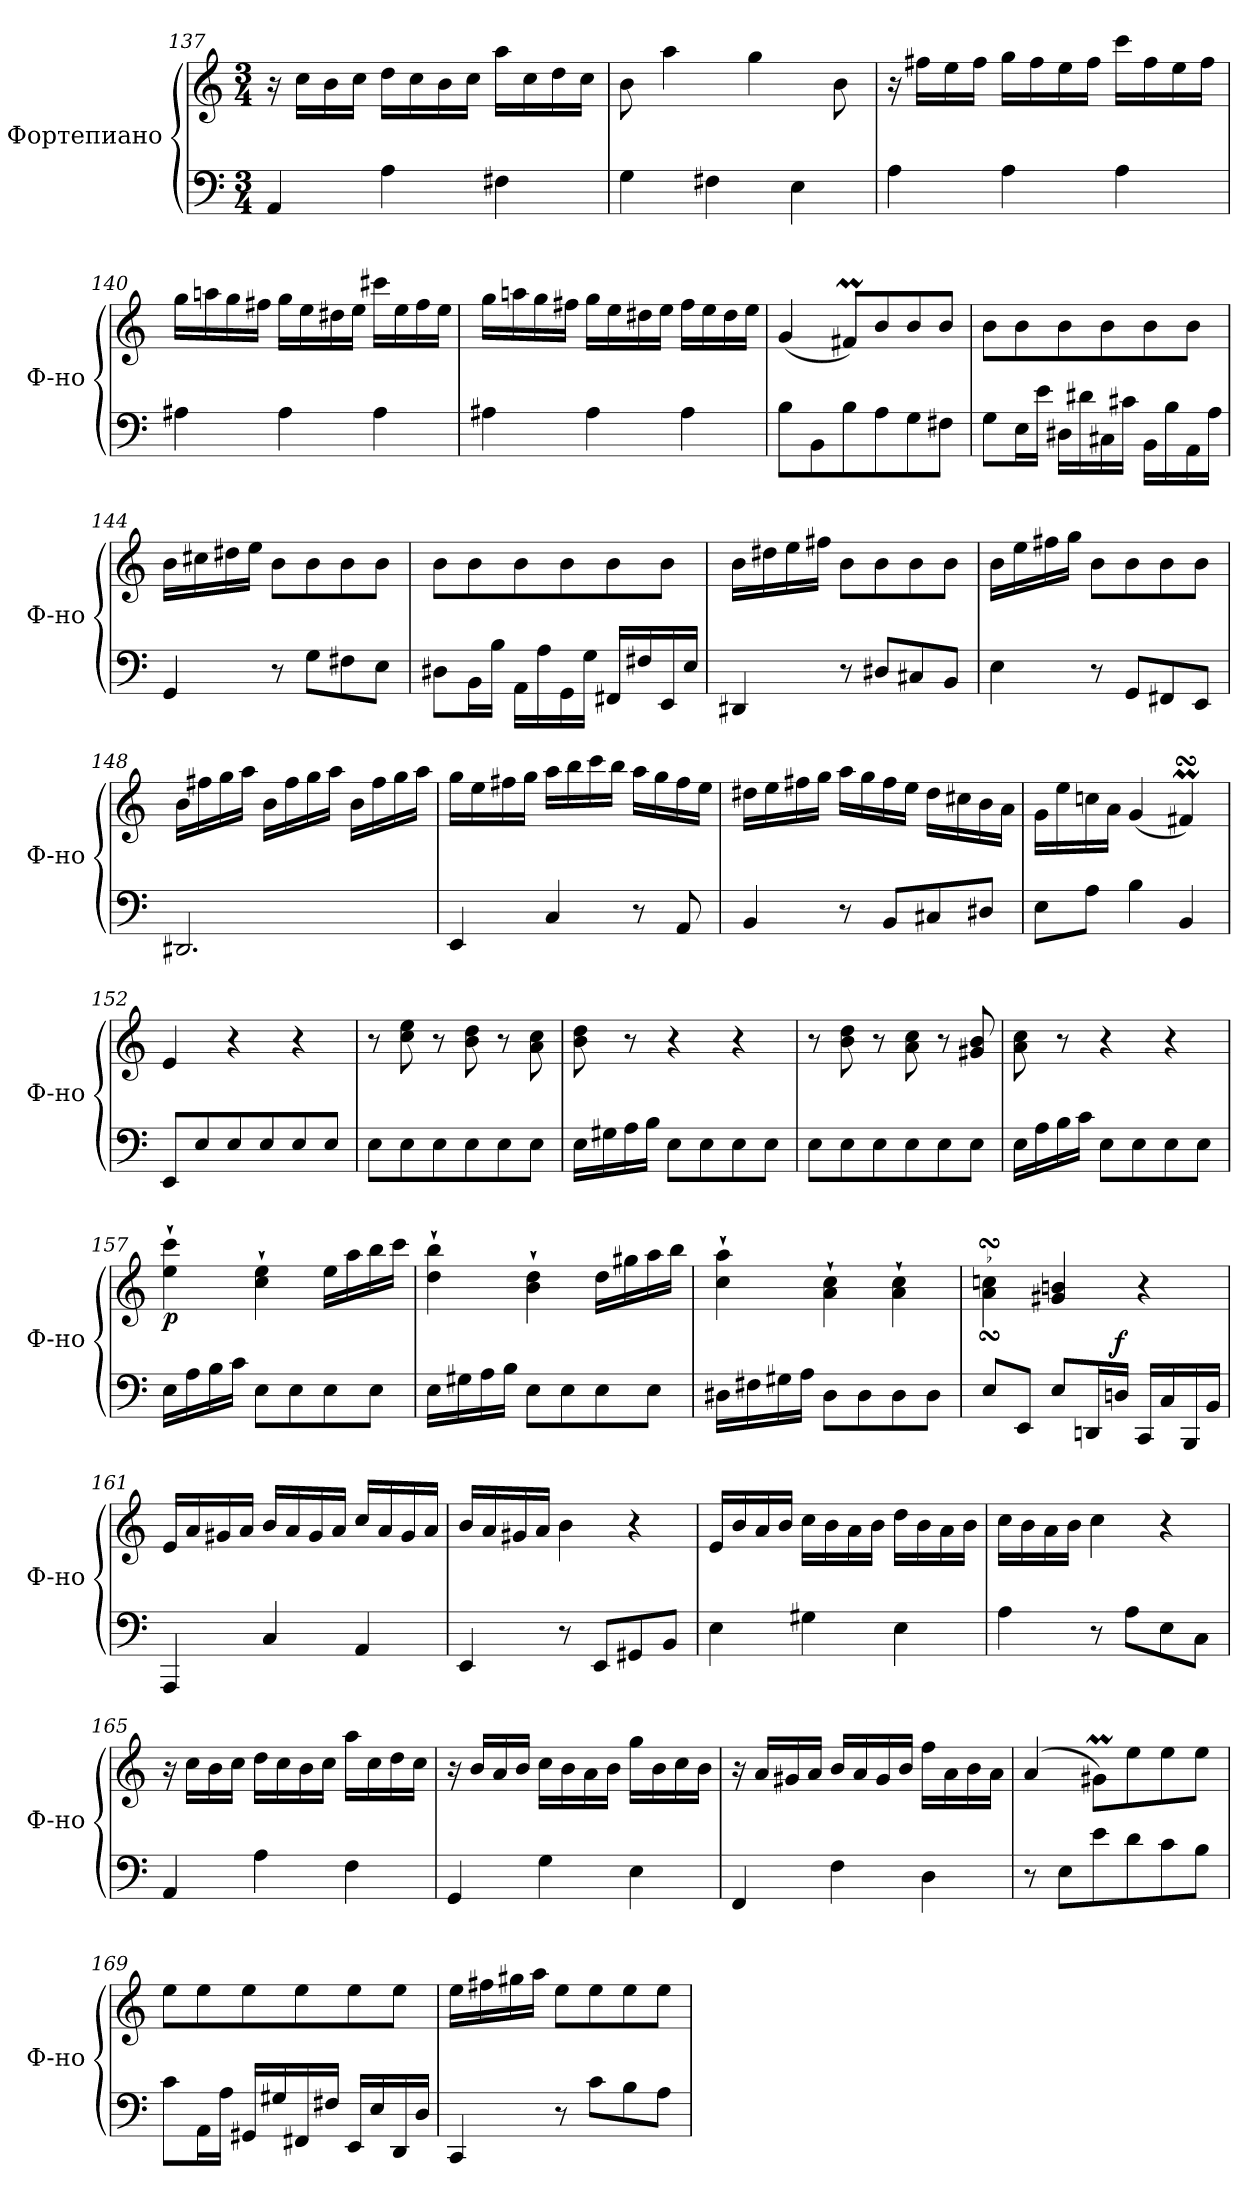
**kern	**kern	**dynam
*part1	*part1	*part1
*staff2	*staff1	*staff1/2
*I"Фортепиано	*	*
*I'Ф-но	*	*
*clefF4	*clefG2	*
*k[]	*k[]	*
*M3/4	*M3/4	*
=137	=137	=137
4AA/	16r	.
.	16cc\LL	.
.	16b\	.
.	16cc\JJ	.
4A\	16dd\LL	.
.	16cc\	.
.	16b\	.
.	16cc\JJ	.
4F#X\	16aa\LL	.
.	16cc\	.
.	16dd\	.
.	16cc\JJ	.
=138	=138	=138
4G\	8b\	.
.	4aa\	.
4F#X\	.	.
.	4gg\	.
4E\	.	.
.	8b\	.
=139	=139	=139
4A\	16r	.
.	16ff#X\LL	.
.	16ee\	.
.	16ff#\JJ	.
4A\	16gg\LL	.
.	16ff#\	.
.	16ee\	.
.	16ff#\JJ	.
4A\	16ccc\LL	.
.	16ff#\	.
.	16ee\	.
.	16ff#\JJ	.
!!LO:LB:g=z
=140	=140	=140
4A#X\	16gg\LL	.
.	16aan\	.
.	16gg\	.
.	16ff#X\JJ	.
4A#\	16gg\LL	.
.	16ee\	.
.	16dd#X\	.
.	16ee\JJ	.
4A#\	16ccc#X\LL	.
.	16ee\	.
.	16ff#\	.
.	16ee\JJ	.
=141	=141	=141
4A#X\	16gg\LL	.
.	16aan\	.
.	16gg\	.
.	16ff#X\JJ	.
4A#\	16gg\LL	.
.	16ee\	.
.	16dd#X\	.
.	16ee\JJ	.
4A#\	16ff#\LL	.
.	16ee\	.
.	16dd#\	.
.	16ee\JJ	.
=142	=142	=142
8B\L	(<4g/	.
8BB\	.	.
8B\	8f#Xm/L)	.
8A\	8b/	.
8G\	8b/	.
8F#X\J	8b/J	.
=143	=143	=143
8G\L	8b\L	.
16E\L	8b\	.
16e\JJ	.	.
16D#X\LL	8b\	.
16d#X\	.	.
16C#X\	8b\	.
16c#X\JJ	.	.
16BB\LL	8b\	.
16B\	.	.
16AA\	8b\J	.
16A\JJ	.	.
!!LO:LB:g=z
=144	=144	=144
4GG/	16b\LL	.
.	16cc#X\	.
.	16dd#X\	.
.	16ee\JJ	.
8r	8b\L	.
8G\L	8b\	.
8F#X\	8b\	.
8E\J	8b\J	.
=145	=145	=145
8D#X\L	8b\L	.
16BB\L	8b\	.
16B\JJ	.	.
16AA\LL	8b\	.
16A\	.	.
16GG\	8b\	.
16G\JJ	.	.
16FF#X/LL	8b\	.
16F#X/	.	.
16EE/	8b\J	.
16E/JJ	.	.
=146	=146	=146
4DD#X/	16b\LL	.
.	16dd#X\	.
.	16ee\	.
.	16ff#X\JJ	.
8r	8b\L	.
8D#X/L	8b\	.
8C#X/	8b\	.
8BB/J	8b\J	.
=147	=147	=147
4E\	16b\LL	.
.	16ee\	.
.	16ff#X\	.
.	16gg\JJ	.
8r	8b\L	.
8GG/L	8b\	.
8FF#X/	8b\	.
8EE/J	8b\J	.
!!LO:LB:g=z
=148	=148	=148
2.DD#X/	16b\LL	.
.	16ff#X\	.
.	16gg\	.
.	16aa\JJ	.
.	16b\LL	.
.	16ff#\	.
.	16gg\	.
.	16aa\JJ	.
.	16b\LL	.
.	16ff#\	.
.	16gg\	.
.	16aa\JJ	.
=149	=149	=149
4EE/	16gg\LL	.
.	16ee\	.
.	16ff#X\	.
.	16gg\JJ	.
4C/	16aa\LL	.
.	16bb\	.
.	16ccc\	.
.	16bb\JJ	.
8r	16aa\LL	.
.	16gg\	.
8AA/	16ff#\	.
.	16ee\JJ	.
=150	=150	=150
4BB/	16dd#X\LL	.
.	16ee\	.
.	16ff#X\	.
.	16gg\JJ	.
8r	16aa\LL	.
.	16gg\	.
8BB/L	16ff#\	.
.	16ee\JJ	.
8C#X/	16dd#\LL	.
.	16cc#X\	.
8D#X/J	16b\	.
.	16a\JJ	.
!!LO:LB:g=z
=151	=151	=151
8E\L	16g\LL	.
.	16ee\	.
8A\J	16ccn\	.
.	16a\JJ	.
4B\	(<4g/	.
4BB/	4f#XmsSsS/)	.
=152	=152	=152
8EE/L	4e/	.
8E/	.	.
8E/	4r	.
8E/	.	.
8E/	4r	.
8E/J	.	.
=153	=153	=153
8E\L	8r	.
8E\	8cc\ 8ee\	.
8E\	8r	.
8E\	8b\ 8dd\	.
8E\	8r	.
8E\J	8a\ 8cc\	.
=154	=154	=154
16E\LL	8b\ 8dd\	.
16G#X\	.	.
16A\	8r	.
16B\JJ	.	.
8E\L	4r	.
8E\	.	.
8E\	4r	.
8E\J	.	.
=155	=155	=155
8E\L	8r	.
8E\	8b\ 8dd\	.
8E\	8r	.
8E\	8a\ 8cc\	.
8E\	8r	.
8E\J	8g#X/ 8b/	.
!!LO:PB:g=z
=156	=156	=156
16E\LL	8a\ 8cc\	.
16A\	.	.
16B\	8r	.
16c\JJ	.	.
8E\L	4r	.
8E\	.	.
8E\	4r	.
8E\J	.	.
=157	=157	=157
!	!	!LO:DY:b
16E\LL	4ee\` 4ccc\`	p
16A\	.	.
16B\	.	.
16c\JJ	.	.
8E\L	4cc\` 4ee\`	.
8E\	.	.
8E\	16ee\LL	.
.	16aa\	.
8E\J	16bb\	.
.	16ccc\JJ	.
=158	=158	=158
16E\LL	4dd\` 4bb\`	.
16G#X\	.	.
16A\	.	.
16B\JJ	.	.
8E\L	4b\` 4dd\`	.
8E\	.	.
8E\	16dd\LL	.
.	16gg#X\	.
8E\J	16aa\	.
.	16bb\JJ	.
=159	=159	=159
16D#X\LL	4cc\` 4aa\`	.
16F#X\	.	.
16G#X\	.	.
16A\JJ	.	.
8D#\L	4a\` 4cc\`	.
8D#\	.	.
8D#\	4a\` 4cc\`	.
8D#\J	.	.
!!LO:LB:g=z
=160	=160	=160
8E/L	4a\sSSS 4ccn\sSSS	.
8EE/J	.	.
8E/L	4g#X/ 4bn/	.
16DDn/L	.	.
!	!	!LO:DY:a=2
16Dn/JJ	.	f
16CC/LL	4r	.
16C/	.	.
16BBB/	.	.
16BB/JJ	.	.
=161	=161	=161
4AAA/	16e/LL	.
.	16a/	.
.	16g#X/	.
.	16a/JJ	.
4C/	16b/LL	.
.	16a/	.
.	16g#/	.
.	16a/JJ	.
4AA/	16cc/LL	.
.	16a/	.
.	16g#/	.
.	16a/JJ	.
=162	=162	=162
4EE/	16b/LL	.
.	16a/	.
.	16g#X/	.
.	16a/JJ	.
8r	4b\	.
8EE/L	.	.
8GG#X/	4r	.
8BB/J	.	.
=163	=163	=163
4E\	16e/LL	.
.	16b/	.
.	16a/	.
.	16b/JJ	.
4G#X\	16cc\LL	.
.	16b\	.
.	16a\	.
.	16b\JJ	.
4E\	16dd\LL	.
.	16b\	.
.	16a\	.
.	16b\JJ	.
!!LO:LB:g=z
=164	=164	=164
4A\	16cc\LL	.
.	16b\	.
.	16a\	.
.	16b\JJ	.
8r	4cc\	.
8A\L	.	.
8E\	4r	.
8C\J	.	.
=165	=165	=165
4AA/	16r	.
.	16cc\LL	.
.	16b\	.
.	16cc\JJ	.
4A\	16dd\LL	.
.	16cc\	.
.	16b\	.
.	16cc\JJ	.
4F\	16aa\LL	.
.	16cc\	.
.	16dd\	.
.	16cc\JJ	.
=166	=166	=166
4GG/	16r	.
.	16b/LL	.
.	16a/	.
.	16b/JJ	.
4G\	16cc\LL	.
.	16b\	.
.	16a\	.
.	16b\JJ	.
4E\	16gg\LL	.
.	16b\	.
.	16cc\	.
.	16b\JJ	.
=167	=167	=167
4FF/	16r	.
.	16a/LL	.
.	16g#X/	.
.	16a/JJ	.
4F\	16b/LL	.
.	16a/	.
.	16g#/	.
.	16b/JJ	.
4D\	16ff\LL	.
.	16a\	.
.	16b\	.
.	16a\JJ	.
!!LO:LB:g=z
=168	=168	=168
8r	(>4a/	.
8E\L	.	.
8e\	8g#Xm\L)	.
8d\	8ee\	.
8c\	8ee\	.
8B\J	8ee\J	.
=169	=169	=169
8c\L	8ee\L	.
16AA\L	8ee\	.
16A\JJ	.	.
16GG#X/LL	8ee\	.
16G#X/	.	.
16FF#X/	8ee\	.
16F#X/JJ	.	.
16EE/LL	8ee\	.
16E/	.	.
16DD/	8ee\J	.
16D/JJ	.	.
=170	=170	=170
4CC/	16ee\LL	.
.	16ff#X\	.
.	16gg#X\	.
.	16aa\JJ	.
8r	8ee\L	.
8c\L	8ee\	.
8B\	8ee\	.
8A\J	8ee\J	.
=	=	=
*-	*-	*-
